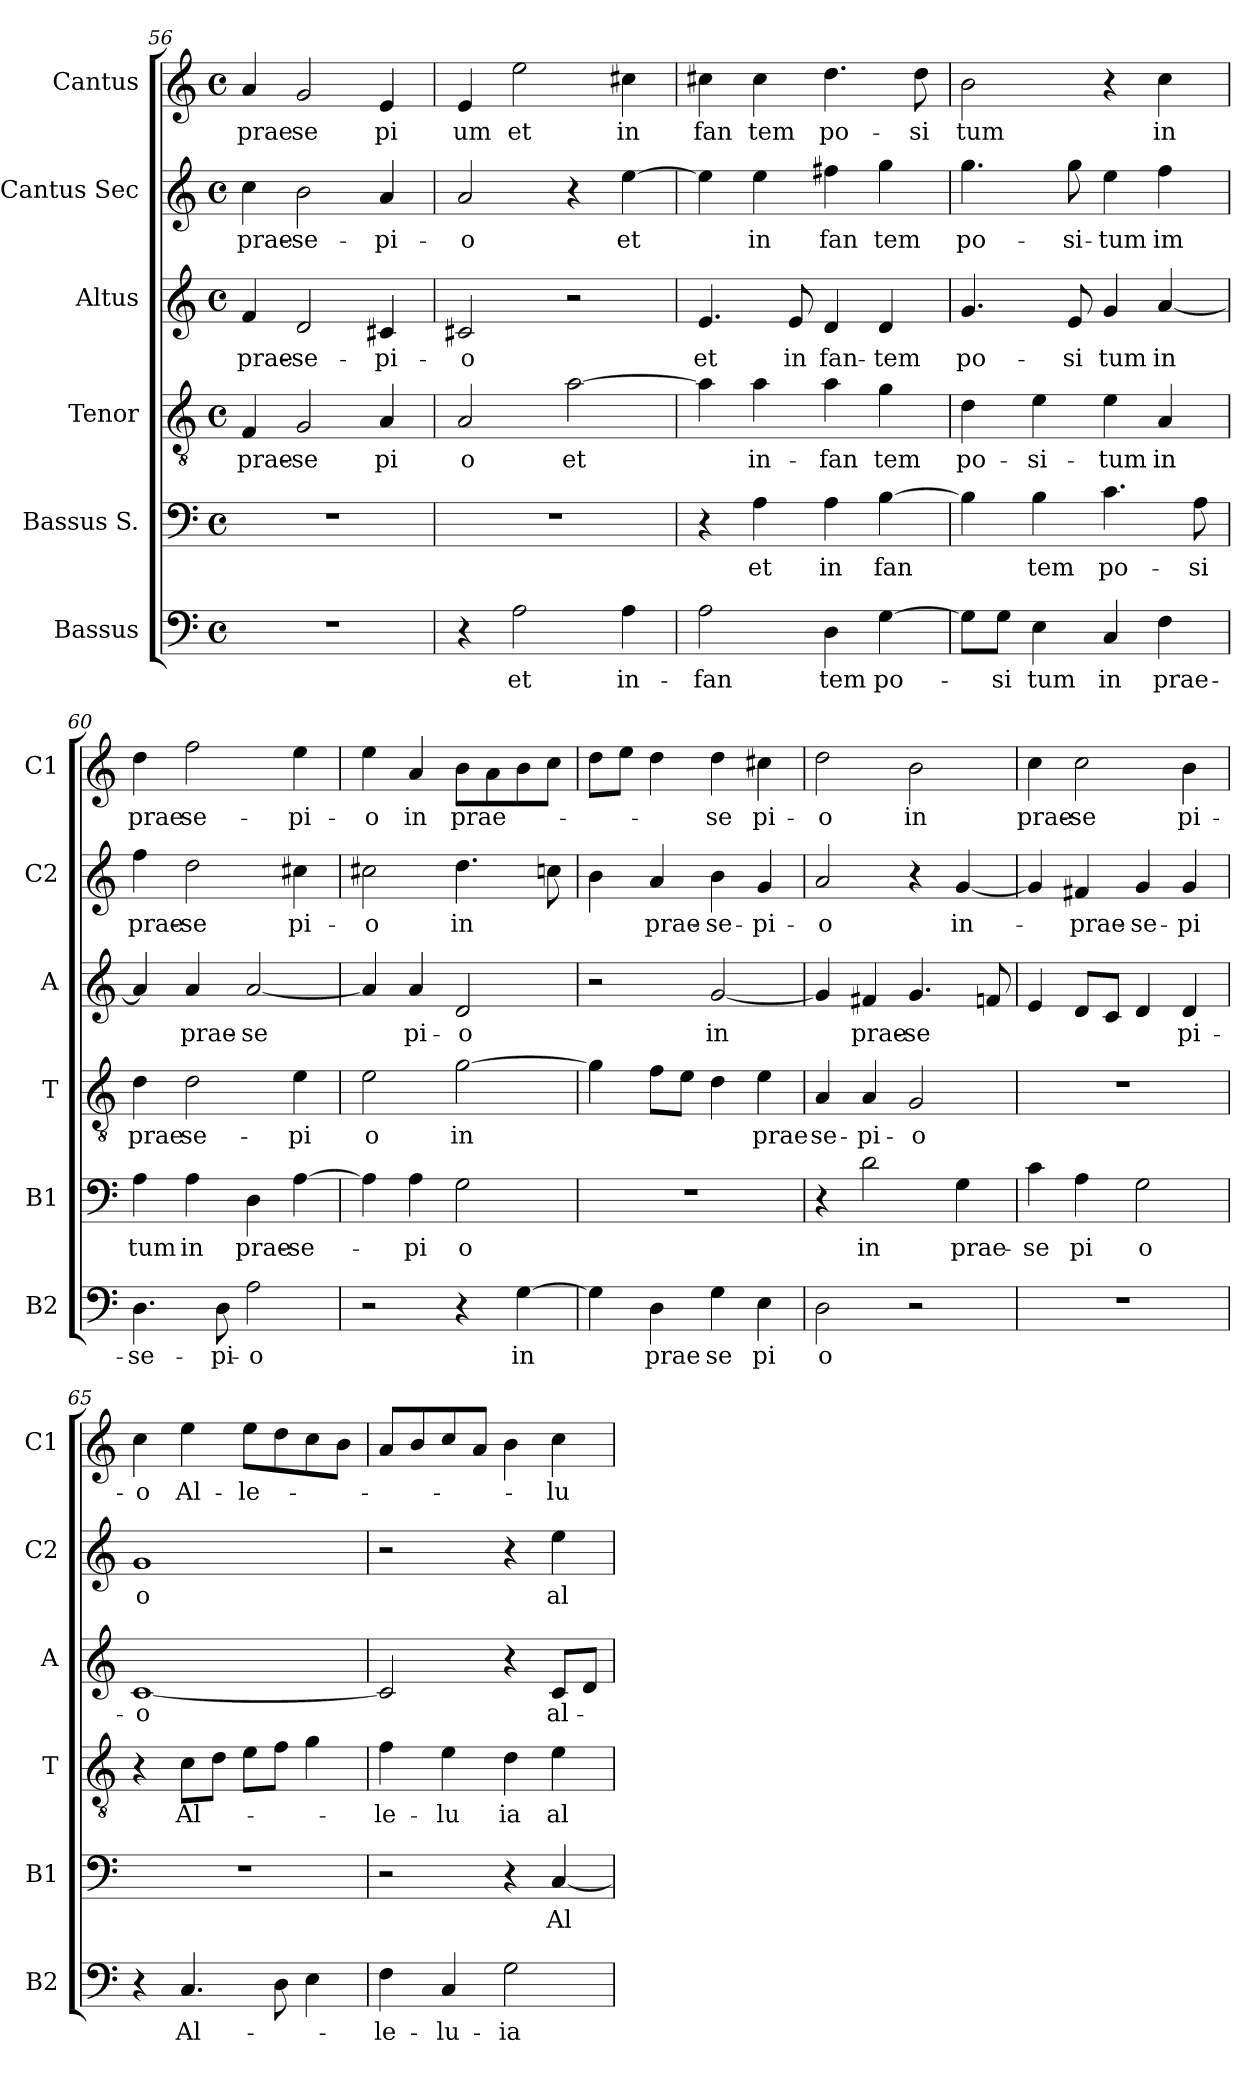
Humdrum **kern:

**kern	**text	**kern	**text	**kern	**text	**kern	**text	**kern	**text	**kern	**text
*part6	*part6	*part5	*part5	*part4	*part4	*part3	*part3	*part2	*part2	*part1	*part1
*staff6	*staff6	*staff5	*staff5	*staff4	*staff4	*staff3	*staff3	*staff2	*staff2	*staff1	*staff1
*I"Bassus	*	*I"Bassus S.	*	*I"Tenor	*	*I"Altus	*	*I"Cantus Sec	*	*I"Cantus	*
*I'B2	*	*I'B1	*	*I'T	*	*I'A	*	*I'C2	*	*I'C1	*
*clefF4	*	*clefF4	*	*clefGv2	*	*clefG2	*	*clefG2	*	*clefG2	*
*k[]	*	*k[]	*	*k[]	*	*k[]	*	*k[]	*	*k[]	*
*C:	*	*C:	*	*C:	*	*C:	*	*C:	*	*C:	*
*M4/4	*	*M4/4	*	*M4/4	*	*M4/4	*	*M4/4	*	*M4/4	*
*met(c)	*	*met(c)	*	*met(c)	*	*met(c)	*	*met(c)	*	*met(c)	*
=56	=56	=56	=56	=56	=56	=56	=56	=56	=56	=56	=56
1r	.	1r	.	4F/	prae-	4f/	prae-	4cc\	prae-	4a/	prae
.	.	.	.	2G/	-se	2d/	-se-	2b\	-se-	2g/	se
.	.	.	.	4A/	pi	4c#X/	-pi-	4a/	-pi-	4e/	pi
!!LO:PB:g=z
=57	=57	=57	=57	=57	=57	=57	=57	=57	=57	=57	=57
4r	.	1r	.	2A/	o	2c#X/	-o	2a/	-o	4e/	um
2A\	et	.	.	.	.	.	.	.	.	2ee\	et
.	.	.	.	[2a\	et	2r	.	4r	.	.	.
4A\	in-	.	.	.	.	.	.	[4ee\	et	4cc#X\	in
=58	=58	=58	=58	=58	=58	=58	=58	=58	=58	=58	=58
2A\	-fan	4r	.	4a\]	.	4.e/	et	4ee\]	.	4cc#X\	fan
.	.	4A\	et	4a\	in-	.	.	4ee\	in	4cc#\	tem
.	.	.	.	.	.	8e/	in	.	.	.	.
4D\	tem	4A\	in	4a\	-fan	4d/	fan-	4ff#X\	fan	4.dd\	po-
[4G\	po-	[4B\	fan	4g\	tem	4d/	-tem	4gg\	tem	.	.
.	.	.	.	.	.	.	.	.	.	8dd\	-si
=59	=59	=59	=59	=59	=59	=59	=59	=59	=59	=59	=59
8G\L]	.	4B\]	.	4d\	po-	4.g/	po-	4.gg\	po-	2b\	tum
8G\J	-si	.	.	.	.	.	.	.	.	.	.
4E\	tum	4B\	tem	4e\	-si-	.	.	.	.	.	.
.	.	.	.	.	.	8e/	-si	8gg\	-si-	.	.
4C/	in	4.c\	po-	4e\	-tum	4g/	tum	4ee\	-tum	4r	.
4F\	prae-	.	.	4A/	in	[4a/	in	4ff\	im	4cc\	in
.	.	8A\	-si	.	.	.	.	.	.	.	.
=60	=60	=60	=60	=60	=60	=60	=60	=60	=60	=60	=60
4.D\	-se-	4A\	tum	4d\	prae	4a/]	.	4ff\	prae-	4dd\	prae
.	.	4A\	in	2d\	se-	4a/	prae-	2dd\	-se	2ff\	se-
8D\	-pi-	.	.	.	.	.	.	.	.	.	.
2A\	-o	4D\	prae-	.	.	[2a/	-se	.	.	.	.
.	.	[4A\	-se-	4e\	-pi	.	.	4cc#X\	pi-	4ee\	-pi-
!!LO:PB:g=z
=61	=61	=61	=61	=61	=61	=61	=61	=61	=61	=61	=61
2r	.	4A\]	.	2e\	o	4a/]	.	2cc#X\	-o	4ee\	-o
.	.	4A\	-pi	.	.	4a/	pi-	.	.	4a/	in
4r	.	2G\	o	[2g\	in	2d/	-o	4.dd\	in	8b\L	prae-
.	.	.	.	.	.	.	.	.	.	8a\	.
[4G\	in	.	.	.	.	.	.	.	.	8b\	.
.	.	.	.	.	.	.	.	8ccn\	.	8cc\J	.
=62	=62	=62	=62	=62	=62	=62	=62	=62	=62	=62	=62
4G\]	.	1r	.	4g\]	.	2r	.	4b\	.	8dd\L	.
.	.	.	.	.	.	.	.	.	.	8ee\J	.
4D\	prae	.	.	8f\L	.	.	.	4a/	prae-	4dd\	.
.	.	.	.	8e\J	.	.	.	.	.	.	.
4G\	se	.	.	4d\	.	[2g/	in	4b\	-se-	4dd\	-se
4E\	pi	.	.	4e\	prae	.	.	4g/	-pi-	4cc#X\	pi-
=63	=63	=63	=63	=63	=63	=63	=63	=63	=63	=63	=63
2D\	o	4r	.	4A/	se-	4g/]	.	2a/	-o	2dd\	-o
.	.	2d\	in	4A/	-pi-	4f#X/	prae-	.	.	.	.
2r	.	.	.	2G/	-o	4.g/	-se	4r	.	2b\	in
.	.	4G\	prae-	.	.	.	.	[4g/	in-	.	.
.	.	.	.	.	.	8fn/	.	.	.	.	.
=64	=64	=64	=64	=64	=64	=64	=64	=64	=64	=64	=64
1r	.	4c\	-se	1r	.	4e/	.	4g/]	.	4cc\	prae-
.	.	4A\	pi	.	.	8d/L	.	4f#X/	-prae-	2cc\	-se
.	.	.	.	.	.	8c/J	.	.	.	.	.
.	.	2G\	o	.	.	4d/	.	4g/	-se-	.	.
.	.	.	.	.	.	4d/	pi-	4g/	-pi	4b\	pi-
!!LO:PB:g=z
=65	=65	=65	=65	=65	=65	=65	=65	=65	=65	=65	=65
4r	.	1r	.	4r	.	[1c	-o	1g	o	4cc\	-o
4.C/	Al-	.	.	8c\L	Al-	.	.	.	.	4ee\	Al-
.	.	.	.	8d\J	.	.	.	.	.	.	.
.	.	.	.	8e\L	.	.	.	.	.	8ee\L	-le-
8D\	.	.	.	8f\J	.	.	.	.	.	8dd\	.
4E\	.	.	.	4g\	.	.	.	.	.	8cc\	.
.	.	.	.	.	.	.	.	.	.	8b\J	.
=66	=66	=66	=66	=66	=66	=66	=66	=66	=66	=66	=66
4F\	-le-	2r	.	4f\	-le-	2c/]	.	2r	.	8a/L	.
.	.	.	.	.	.	.	.	.	.	8b/	.
4C/	-lu-	.	.	4e\	-lu	.	.	.	.	8cc/	.
.	.	.	.	.	.	.	.	.	.	8a/J	.
2G\	-ia	4r	.	4d\	ia	4r	.	4r	.	4b\	.
.	.	[4C/	Al-	4e\	al-	8c/L	al-	4ee\	al-	4cc\	-lu-
.	.	.	.	.	.	8d/J	.	.	.	.	.
=	=	=	=	=	=	=	=	=	=	=	=
*-	*-	*-	*-	*-	*-	*-	*-	*-	*-	*-	*-
